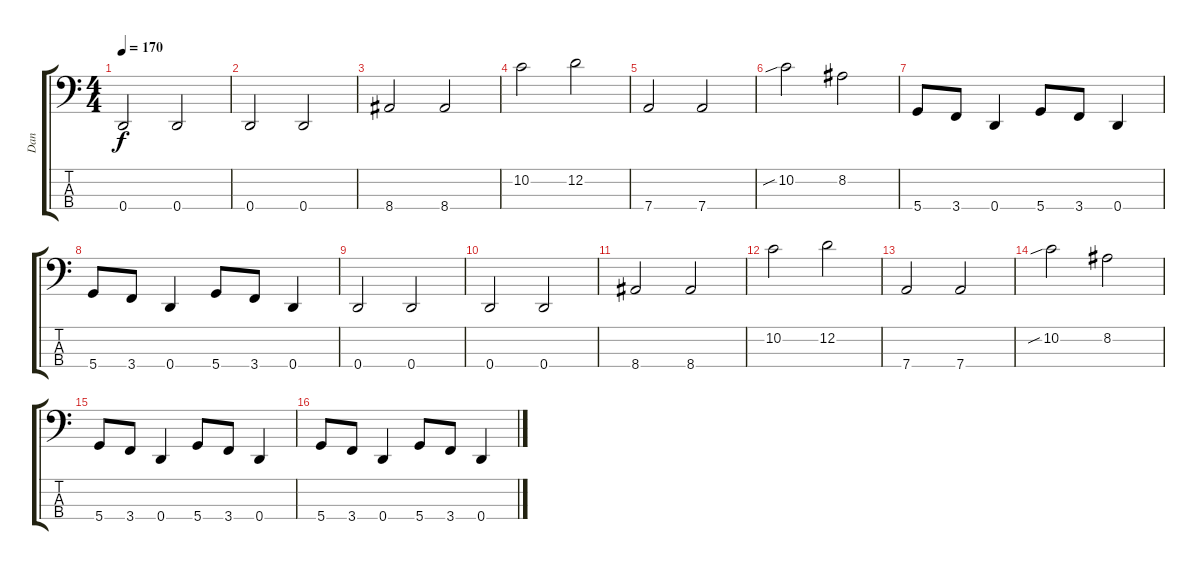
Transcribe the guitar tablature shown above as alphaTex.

\track ("Dan" "Dan") {instrument electricbasspick}
\staff {score tabs}
\tuning (G2 D2 A1 D1) {hide}
\ts (4 4)
\tempo 170
\clef f4
\ks c
0.4.2{dy f} 0.4.2 |
0.4.2 0.4.2 |
8.4.2 8.4.2 |
10.2.2 12.2.2 |
7.4.2 7.4.2 |
10.2{sib}.2 8.2.2 |
5.4.8 3.4.8 0.4.4 5.4.8 3.4.8 0.4.4 |
5.4.8 3.4.8 0.4.4 5.4.8 3.4.8 0.4.4 |
0.4.2 0.4.2 |
0.4.2 0.4.2 |
8.4.2 8.4.2 |
10.2.2 12.2.2 |
7.4.2 7.4.2 |
10.2{sib}.2 8.2.2 |
5.4.8 3.4.8 0.4.4 5.4.8 3.4.8 0.4.4 |
5.4.8 3.4.8 0.4.4 5.4.8 3.4.8 0.4.4
